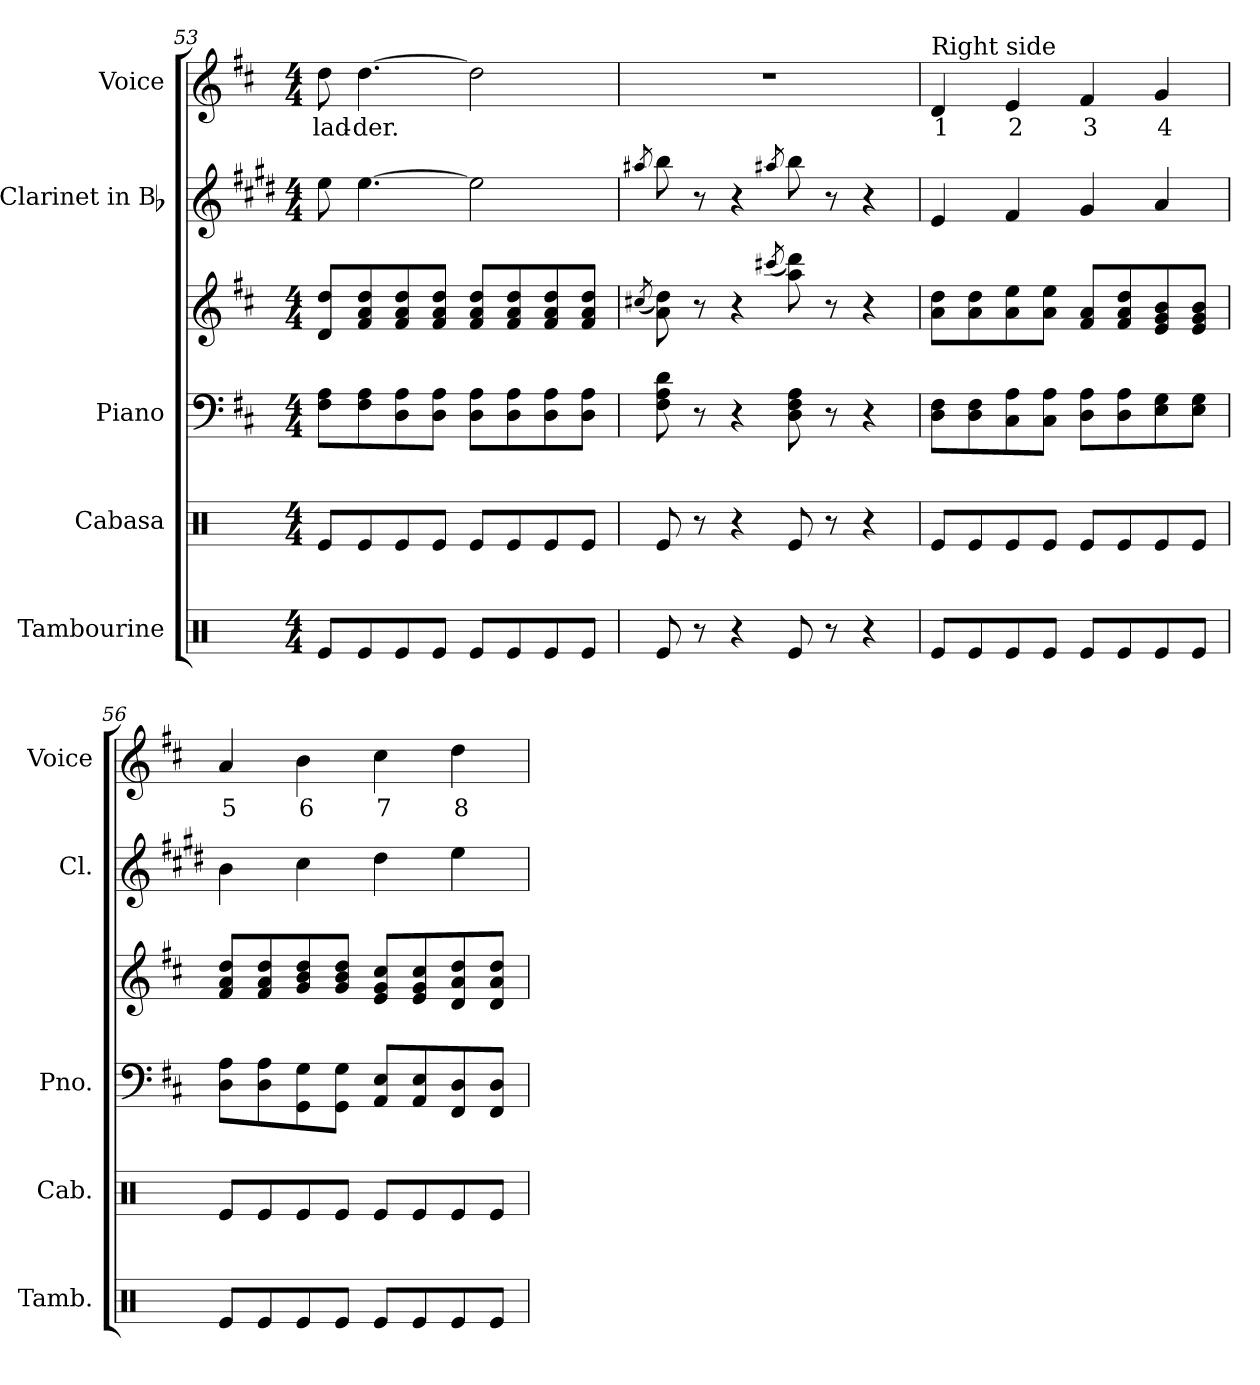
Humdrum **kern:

**kern	**kern	**kern	**kern	**kern	**kern	**text
*part5	*part4	*part3	*part3	*part2	*part1	*part1
*staff6	*staff5	*staff4	*staff3	*staff2	*staff1	*staff1
*I"Tambourine	*I"Cabasa	*I"Piano	*	*I"Clarinet in Bb	*I"Voice	*
*I'Tamb.	*I'Cab.	*I'Pno.	*	*I'Cl.	*I'Voice	*
*clefX	*clefX	*clefF4	*clefG2	*clefG2	*clefG2	*
*	*	*	*	*ITrd1c2	*	*
*k[]	*k[]	*k[f#c#]	*k[f#c#]	*k[f#c#]	*k[f#c#]	*
*C:	*C:	*D:	*D:	*D:	*D:	*
*M4/4	*M4/4	*M4/4	*M4/4	*M4/4	*M4/4	*
=53	=53	=53	=53	=53	=53	=53
!	!	!	!	!	!	!LO:LY:b:color=#000000
8Rei/L	8Rei/L	8F#i\ 8AiL	8di/ 8ddiL	8ddi\	8ddi\	lad-
!	!	!	!	!	!	!LO:LY:b:color=#000000
8Rei/	8Rei/	8F#i\ 8Ai	8f#i/ 8ai 8ddi	[4.ddi\	[4.ddi\	-der.
8Rei/	8Rei/	8Di\ 8Ai	8f#i/ 8ai 8ddi	.	.	.
8Rei/J	8Rei/J	8Di\ 8AiJ	8f#i/ 8ai 8ddiJ	.	.	.
8Rei/L	8Rei/L	8Di\ 8AiL	8f#i/ 8ai 8ddiL	2ddi\]	2ddi\]	.
8Rei/	8Rei/	8Di\ 8Ai	8f#i/ 8ai 8ddi	.	.	.
8Rei/	8Rei/	8Di\ 8Ai	8f#i/ 8ai 8ddi	.	.	.
8Rei/J	8Rei/J	8Di\ 8AiJ	8f#i/ 8ai 8ddiJ	.	.	.
!!LO:PB:g=z
=54	=54	=54	=54	=54	=54	=54
.	.	.	(8qcc#Xi/	8qgg#Xi/	.	.
8Rei/	8Rei/	8F#i\ 8Ai 8di	8ai\ 8ddi)	8aai\	1r	.
8r	8r	8r	8r	8r	.	.
4r	4r	4r	4r	4r	.	.
.	.	.	(8qccc#Xi/	8qgg#Xi/	.	.
8Rei/	8Rei/	8Di\ 8F#i 8Ai	8aai\ 8dddi)	8aai\	.	.
8r	8r	8r	8r	8r	.	.
4r	4r	4r	4r	4r	.	.
=55	=55	=55	=55	=55	=55	=55
!	!	!	!	!	!LO:TX:a:t=Right side	!
!	!	!	!	!	!	!LO:LY:b:color=#000000
8Rei/L	8Rei/L	8Di\ 8F#iL	8ai\ 8ddiL	4di/	4di/	1
8Rei/	8Rei/	8Di\ 8F#i	8ai\ 8ddi	.	.	.
!	!	!	!	!	!	!LO:LY:b:color=#000000
8Rei/	8Rei/	8C#i\ 8Ai	8ai\ 8eei	4ei/	4ei/	2
8Rei/J	8Rei/J	8C#i\ 8AiJ	8ai\ 8eeiJ	.	.	.
!	!	!	!	!	!	!LO:LY:b:color=#000000
8Rei/L	8Rei/L	8Di\ 8AiL	8f#i/ 8aiL	4f#i/	4f#i/	3
8Rei/	8Rei/	8Di\ 8Ai	8f#i/ 8ai 8ddi	.	.	.
!	!	!	!	!	!	!LO:LY:b:color=#000000
8Rei/	8Rei/	8Ei\ 8Gi	8ei/ 8gi 8bi	4gi/	4gi/	4
8Rei/J	8Rei/J	8Ei\ 8GiJ	8ei/ 8gi 8biJ	.	.	.
=56	=56	=56	=56	=56	=56	=56
!	!	!	!	!	!	!LO:LY:b:color=#000000
8Rei/L	8Rei/L	8Di\ 8AiL	8f#i/ 8ai 8ddiL	4ai\	4ai/	5
8Rei/	8Rei/	8Di\ 8Ai	8f#i/ 8ai 8ddi	.	.	.
!	!	!	!	!	!	!LO:LY:b:color=#000000
8Rei/	8Rei/	8GGi\ 8Gi	8gi/ 8bi 8ddi	4bi\	4bi\	6
8Rei/J	8Rei/J	8GGi\ 8GiJ	8gi/ 8bi 8ddiJ	.	.	.
!	!	!	!	!	!	!LO:LY:b:color=#000000
8Rei/L	8Rei/L	8AAi/ 8EiL	8ei/ 8gi 8cc#iL	4cc#i\	4cc#i\	7
8Rei/	8Rei/	8AAi/ 8Ei	8ei/ 8gi 8cc#i	.	.	.
!	!	!	!	!	!	!LO:LY:b:color=#000000
8Rei/	8Rei/	8FF#i/ 8Di	8di/ 8ai 8ddi	4ddi\	4ddi\	8
8Rei/J	8Rei/J	8FF#i/ 8DiJ	8di/ 8ai 8ddiJ	.	.	.
=	=	=	=	=	=	=
*-	*-	*-	*-	*-	*-	*-
